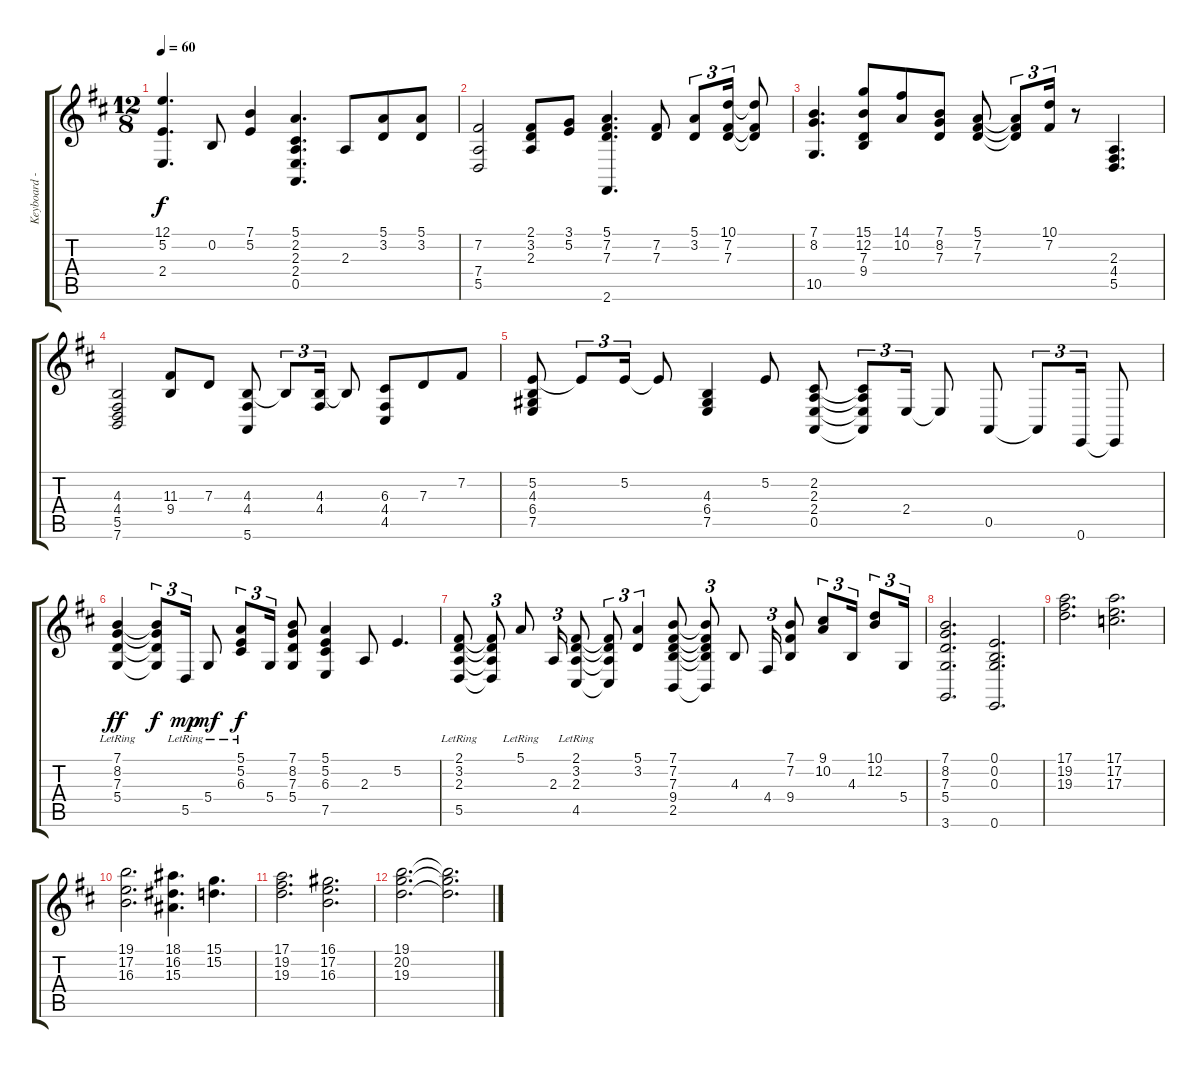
\track ("Keyboard - Jordan Rudess" "Keyboard -") {instrument acousticgrandpiano}
\staff {score tabs}
\tuning (E4 B3 G3 D3 A2 E2) {hide}
\ts (12 8)
\tempo 60
\clef g2
\ks bminor
(12.1 5.2 2.4).4{d dy f} 0.2.8 (7.1 5.2).4 (5.1 2.2 2.3 2.4 0.5).4{d} 2.3.8 (5.1 3.2).8 (5.1 3.2).8 |
(7.2 7.4 5.5).2 (2.1 3.2 2.3).8 (3.1 5.2).8 (5.1 7.2 7.3 2.6).4{d} (7.2 7.3).8 (5.1 3.2).8{tu (3 2)} (10.1 7.2 7.3).16{tu (3 2)} (10.1{t} 7.2{t} 7.3{t}).8 |
(7.1 8.2 10.5).4{d} (15.1 12.2 7.3 9.4).8 (14.1 10.2).8 (7.1 8.2 7.3).8 (5.1 7.2 7.3).8 (5.1{t} 7.2{t} 7.3{t}).8{tu (3 2)} (10.1 7.2).16{tu (3 2)} r.8 (2.3 4.4 5.5).4{d} |
(4.3 4.4 5.5 7.6).2 (11.3 9.4).8 7.3.8 (4.3 4.4 5.6).8 4.3{t}.8{tu (3 2)} (4.3 4.4).16{tu (3 2)} 4.3{t}.8 (6.3 4.4 4.5).8 7.3.8 7.2.8 |
(5.2 4.3 6.4 7.5).8 5.2{t}.8{tu (3 2)} 5.2.16{tu (3 2)} 5.2{t}.8 (4.3 6.4 7.5).4 5.2.8 (2.2 2.3 2.4 0.5).8 (2.2{t} 2.3{t} 2.4{t} 0.5{t}).8{tu (3 2)} 2.4.16{tu (3 2)} 2.4{t}.8 0.5.8 0.5{t}.8{tu (3 2)} 0.6.16{tu (3 2)} 0.6{t}.8 |
\ks d
(7.1 8.2 7.3 5.4{lr}).4{dy ff} (7.1{t} 8.2{t} 7.3{t} 5.4{t}).8{tu (3 2) dy f} 5.5{lr}.16{tu (3 2) dy mp} 5.4{lr}.8{dy mf} (5.1{lr} 5.2{lr} 6.3{lr}).8{tu (3 2) dy f} 5.4.16{tu (3 2)} (7.1 8.2 7.3 5.4).8 (5.1 5.2 6.3 7.5).4 2.3.8 5.2.4{d} |
(2.1 3.2{lr} 2.3{lr} 5.5{lr}).8 (2.1{t} 3.2{t} 2.3{t} 5.5{t}).8{tu (3 2)} 5.1{lr}.8 2.3.16{tu (3 2)} (2.1{lr} 3.2{lr} 2.3{lr} 4.5{lr}).8 (2.1{t} 3.2{t} 2.3{t} 4.5{t}).8{tu (3 2)} (5.1 3.2).4{tu (3 2)} (7.1 7.2 7.3 9.4 2.5).8 (7.1{t} 7.2{t} 7.3{t} 9.4{t} 2.5{t}).8{tu (3 2)} 4.3.8 4.4.16{tu (3 2)} (7.1 7.2 9.4).8 (9.1 10.2).8{tu (3 2)} 4.3.16{tu (3 2)} (10.1 12.2).8{tu (3 2)} 5.4.16{tu (3 2)} |
(7.1 8.2 7.3 5.4 3.6).2{d} (0.1 0.2 0.3 0.6).2{d} |
(17.1 19.2 19.3).2{d} (17.1 17.2 17.3).2{d} |
(19.1 17.2 16.3).2{d} (18.1 16.2 15.3).4{d} (15.1 15.2).4{d} |
(17.1 19.2 19.3).2{d} (16.1 17.2 16.3).2{d} |
(19.1 20.2 19.3).2{d} (19.1{t} 20.2{t} 19.3{t}).2{d}
